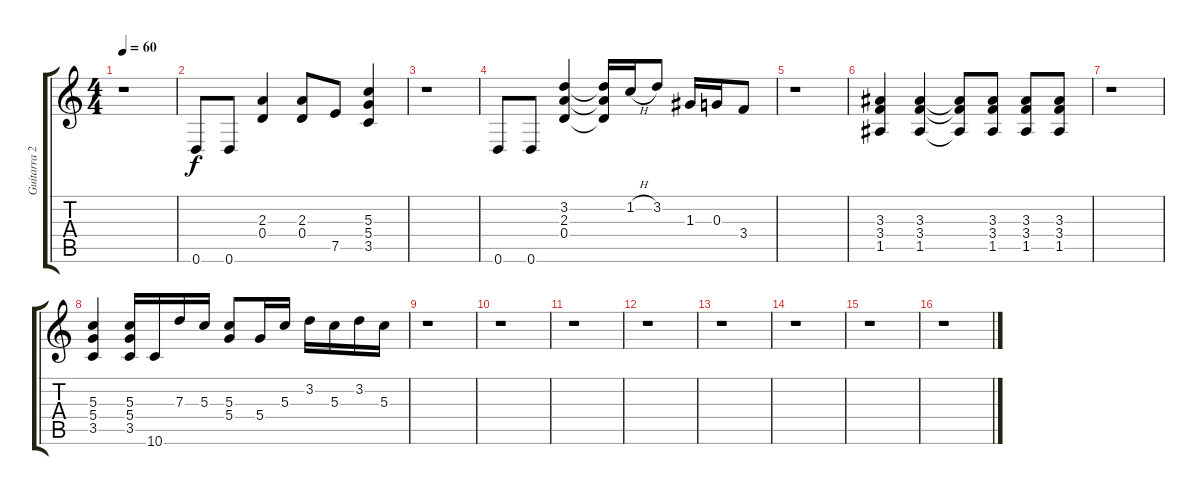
\track ("Guitarra 2" "Guitarra 2") {instrument distortionguitar}
\staff {score tabs}
\tuning (E4 B3 G3 D3 A2 D2) {hide}
\ts (4 4)
\tempo 60
\clef g2
\ks c
r.1{dy f} |
0.6.8 0.6.8 (2.3 0.4).4 (2.3 0.4).8 7.5.8 (5.3 5.4 3.5).4 |
r.1 |
0.6.8 0.6.8 (3.2 2.3 0.4).4 (3.2{t} 2.3{t} 0.4{t}).16 1.2{h}.16 3.2.8 1.3.16 0.3.16 3.4.8 |
r.1 |
(3.3 3.4 1.5).4 (3.3 3.4 1.5).4 (3.3{t} 3.4{t} 1.5{t}).8 (3.3 3.4 1.5).8 (3.3 3.4 1.5).8 (3.3 3.4 1.5).8 |
r.1 |
(5.3 5.4 3.5).4 (5.3 5.4 3.5).16 10.6.16 7.3.16 5.3.16 (5.3 5.4).8 5.4.16 5.3.16 3.2.16 5.3.16 3.2.16 5.3.16 |
r.1 |
r.1 |
r.1 |
r.1 |
r.1 |
r.1 |
r.1 |
r.1
